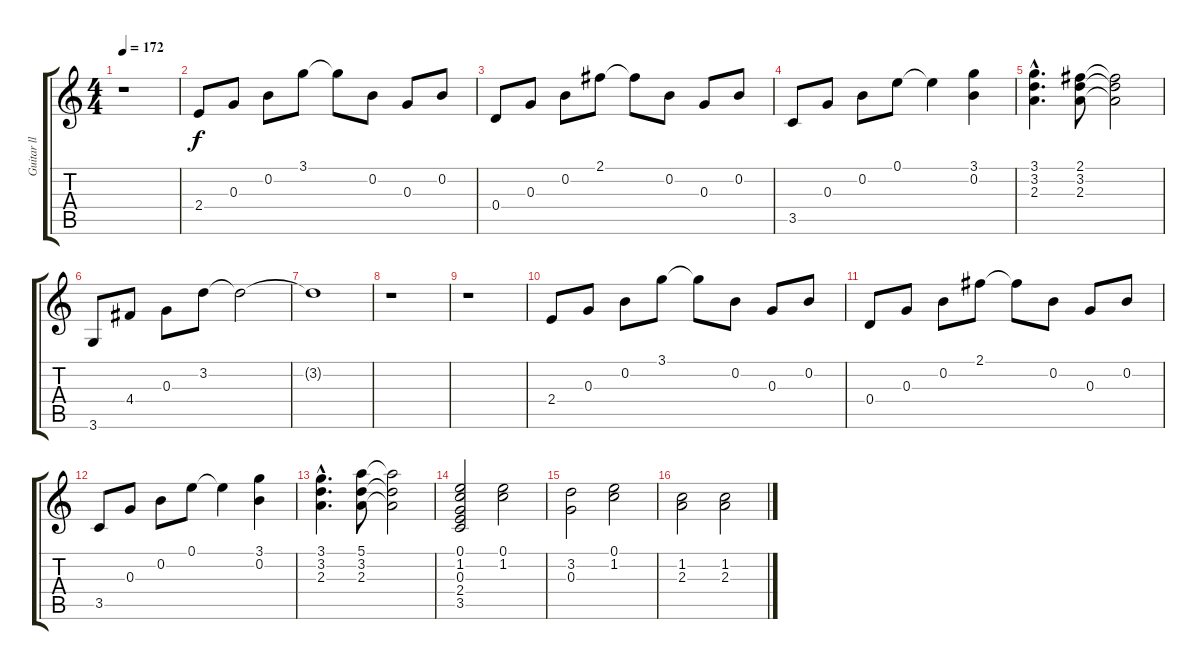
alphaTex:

\track ("Guitar ll" "Guitar ll") {instrument acousticguitarsteel}
\staff {score tabs}
\tuning (E4 B3 G3 D3 A2 E2) {hide}
\ts (4 4)
\tempo 172
\clef g2
\ks c
r.1{dy f} |
2.4.8 0.3.8 0.2.8 3.1.8 3.1{t}.8 0.2.8 0.3.8 0.2.8 |
0.4.8 0.3.8 0.2.8 2.1.8 2.1{t}.8 0.2.8 0.3.8 0.2.8 |
3.5.8 0.3.8 0.2.8 0.1.8 0.1{t}.4 (3.1 0.2).4 |
(3.1{hac} 3.2{hac} 2.3{hac}).4{d} (2.1 3.2 2.3).8 (2.1{t} 3.2{t} 2.3{t}).2 |
3.6.8 4.4.8 0.3.8 3.2.8 3.2{t}.2 |
3.2{t}.1 |
r.1 |
r.1 |
2.4.8 0.3.8 0.2.8 3.1.8 3.1{t}.8 0.2.8 0.3.8 0.2.8 |
0.4.8 0.3.8 0.2.8 2.1.8 2.1{t}.8 0.2.8 0.3.8 0.2.8 |
3.5.8 0.3.8 0.2.8 0.1.8 0.1{t}.4 (3.1 0.2).4 |
(3.1{hac} 3.2{hac} 2.3{hac}).4{d} (5.1 3.2 2.3).8 (5.1{t} 3.2{t} 2.3{t}).2 |
(0.1 1.2 0.3 2.4 3.5).2 (0.1 1.2).2 |
(3.2 0.3).2 (0.1 1.2).2 |
(1.2 2.3).2 (1.2 2.3).2
